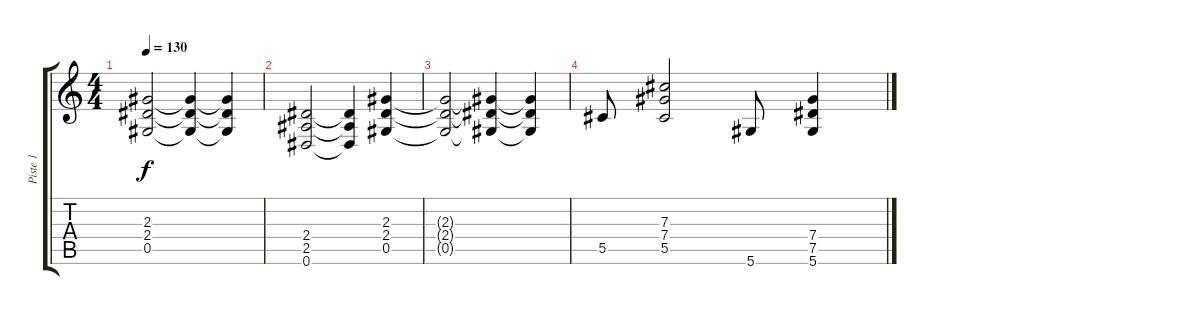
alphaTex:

\track ("Piste 1" "Piste 1") {instrument overdrivenguitar}
\staff {score tabs}
\tuning (Eb4 Bb3 Gb3 Db3 Ab2 Eb2) {hide}
\ts (4 4)
\tempo 130
\clef g2
\ks c
(2.3{t} 2.4{t} 0.5{t}).2{dy f} (2.3{t} 2.4{t} 0.5{t}).4 (2.3{t} 2.4{t} 0.5{t}).4 |
(2.4 2.5 0.6).2 (2.4{t} 2.5{t} 0.6{t}).4 (2.3 2.4 0.5).4 |
(2.3{t} 2.4{t} 0.5{t}).2 (2.3{t} 2.4{t} 0.5{t}).4 (2.3{t} 2.4{t} 0.5{t}).4 |
5.5.8 (7.3 7.4 5.5).2 5.6.8 (7.4 7.5 5.6).4
